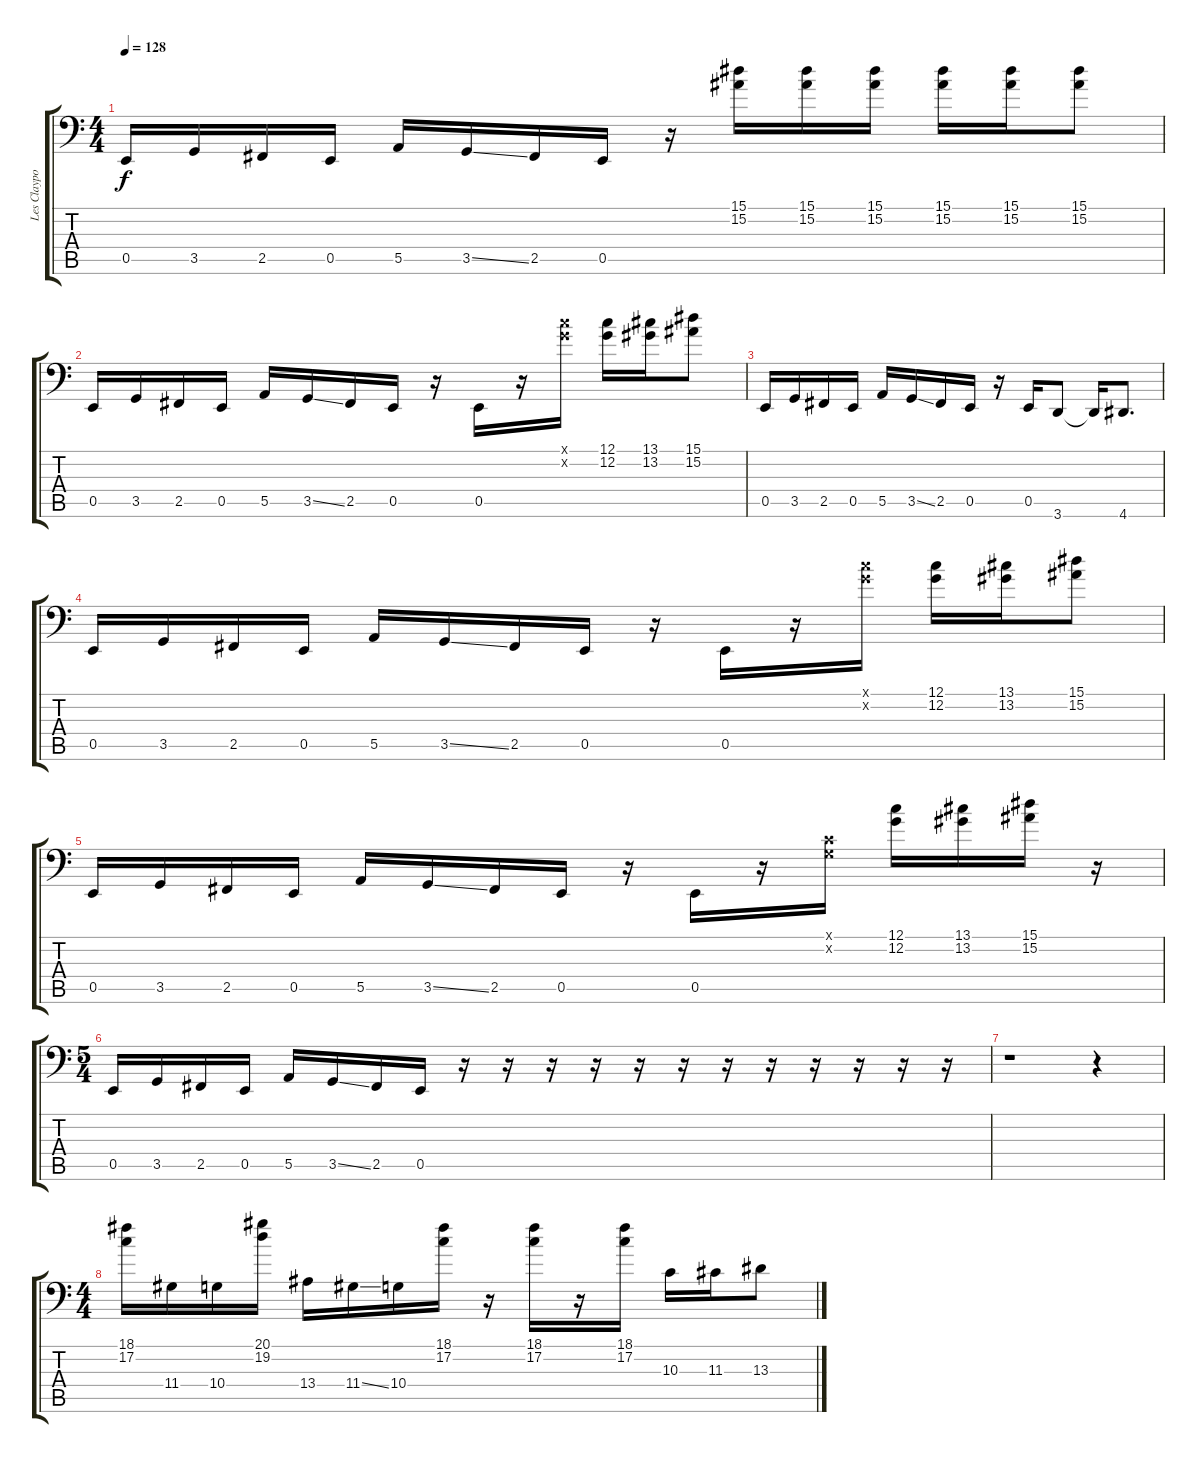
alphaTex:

\track ("Les Claypool" "Les Claypo") {instrument slapbass1}
\staff {score tabs}
\tuning (C3 G2 D2 A1 E1 B0) {hide}
\ts (4 4)
\tempo 128
\clef f4
\ks c
0.5.16{dy f} 3.5.16 2.5.16 0.5.16 5.5.16 3.5{ss}.16 2.5.16 0.5.16 r.16 (15.1 15.2).16 (15.1 15.2).16 (15.1 15.2).16 (15.1 15.2).16 (15.1 15.2).16 (15.1 15.2).8 |
0.5.16 3.5.16 2.5.16 0.5.16 5.5.16 3.5{ss}.16 2.5.16 0.5.16 r.16 0.5.16 r.16 (12.1{x} 12.2{x}).16 (12.1 12.2).16 (13.1 13.2).16 (15.1 15.2).8 |
0.5.16 3.5.16 2.5.16 0.5.16 5.5.16 3.5{ss}.16 2.5.16 0.5.16 r.16 0.5.16 3.6.8 3.6{t}.16 4.6.8{d} |
0.5.16 3.5.16 2.5.16 0.5.16 5.5.16 3.5{ss}.16 2.5.16 0.5.16 r.16 0.5.16 r.16 (12.1{x} 12.2{x}).16 (12.1 12.2).16 (13.1 13.2).16 (15.1 15.2).8 |
0.5.16 3.5.16 2.5.16 0.5.16 5.5.16 3.5{ss}.16 2.5.16 0.5.16 r.16 0.5.16 r.16 (0.1{x} 0.2{x}).16 (12.1 12.2).16 (13.1 13.2).16 (15.1 15.2).16 r.16 |
\ts (5 4)
0.5.16 3.5.16 2.5.16 0.5.16 5.5.16 3.5{ss}.16 2.5.16 0.5.16 r.16 r.16 r.16 r.16 r.16 r.16 r.16 r.16 r.16 r.16 r.16 r.16 |
r.1 r.4 |
\ts (4 4)
(18.1 17.2).16 11.4.16 10.4.16 (20.1 19.2).16 13.4.16 11.4{ss}.16 10.4.16 (18.1 17.2).16 r.16 (18.1 17.2).16 r.16 (18.1 17.2).16 10.3.16 11.3.16 13.3.8
